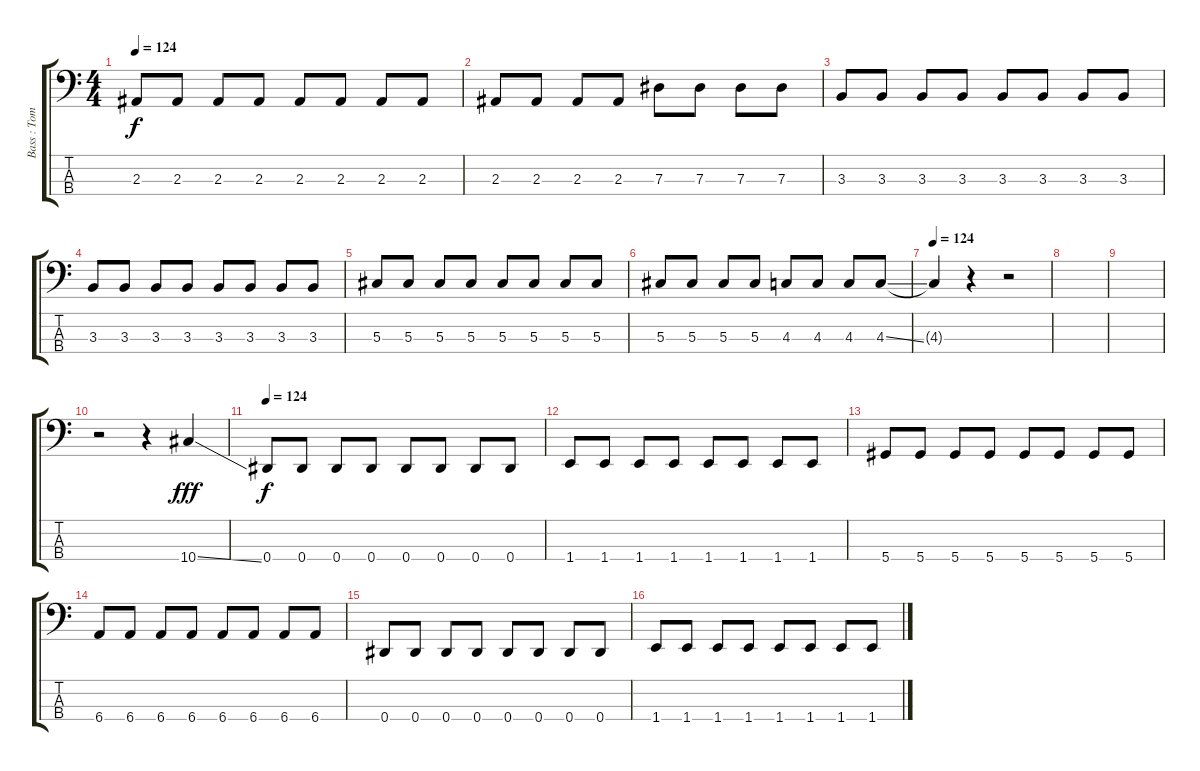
\track ("Bass : Tom Araya" "Bass : Tom") {instrument electricbasspick}
\staff {score tabs}
\tuning (Gb2 Db2 Ab1 Eb1) {hide}
\ts (4 4)
\tempo 124
\clef f4
\ks c
2.3.8{dy f} 2.3.8 2.3.8 2.3.8 2.3.8 2.3.8 2.3.8 2.3.8 |
2.3.8 2.3.8 2.3.8 2.3.8 7.3.8 7.3.8 7.3.8 7.3.8 |
3.3.8 3.3.8 3.3.8 3.3.8 3.3.8 3.3.8 3.3.8 3.3.8 |
3.3.8 3.3.8 3.3.8 3.3.8 3.3.8 3.3.8 3.3.8 3.3.8 |
5.3.8 5.3.8 5.3.8 5.3.8 5.3.8 5.3.8 5.3.8 5.3.8 |
5.3.8 5.3.8 5.3.8 5.3.8 4.3.8 4.3.8 4.3.8 4.3{ss}.8 |
\tempo 124
4.3{t}.4 r.4 r.2 |
|
|
r.2 r.4 10.4{ss}.4{dy fff} |
\tempo 124
0.4.8{dy f} 0.4.8 0.4.8 0.4.8 0.4.8 0.4.8 0.4.8 0.4.8 |
1.4.8 1.4.8 1.4.8 1.4.8 1.4.8 1.4.8 1.4.8 1.4.8 |
5.4.8 5.4.8 5.4.8 5.4.8 5.4.8 5.4.8 5.4.8 5.4.8 |
6.4.8 6.4.8 6.4.8 6.4.8 6.4.8 6.4.8 6.4.8 6.4.8 |
0.4.8 0.4.8 0.4.8 0.4.8 0.4.8 0.4.8 0.4.8 0.4.8 |
1.4.8 1.4.8 1.4.8 1.4.8 1.4.8 1.4.8 1.4.8 1.4.8
